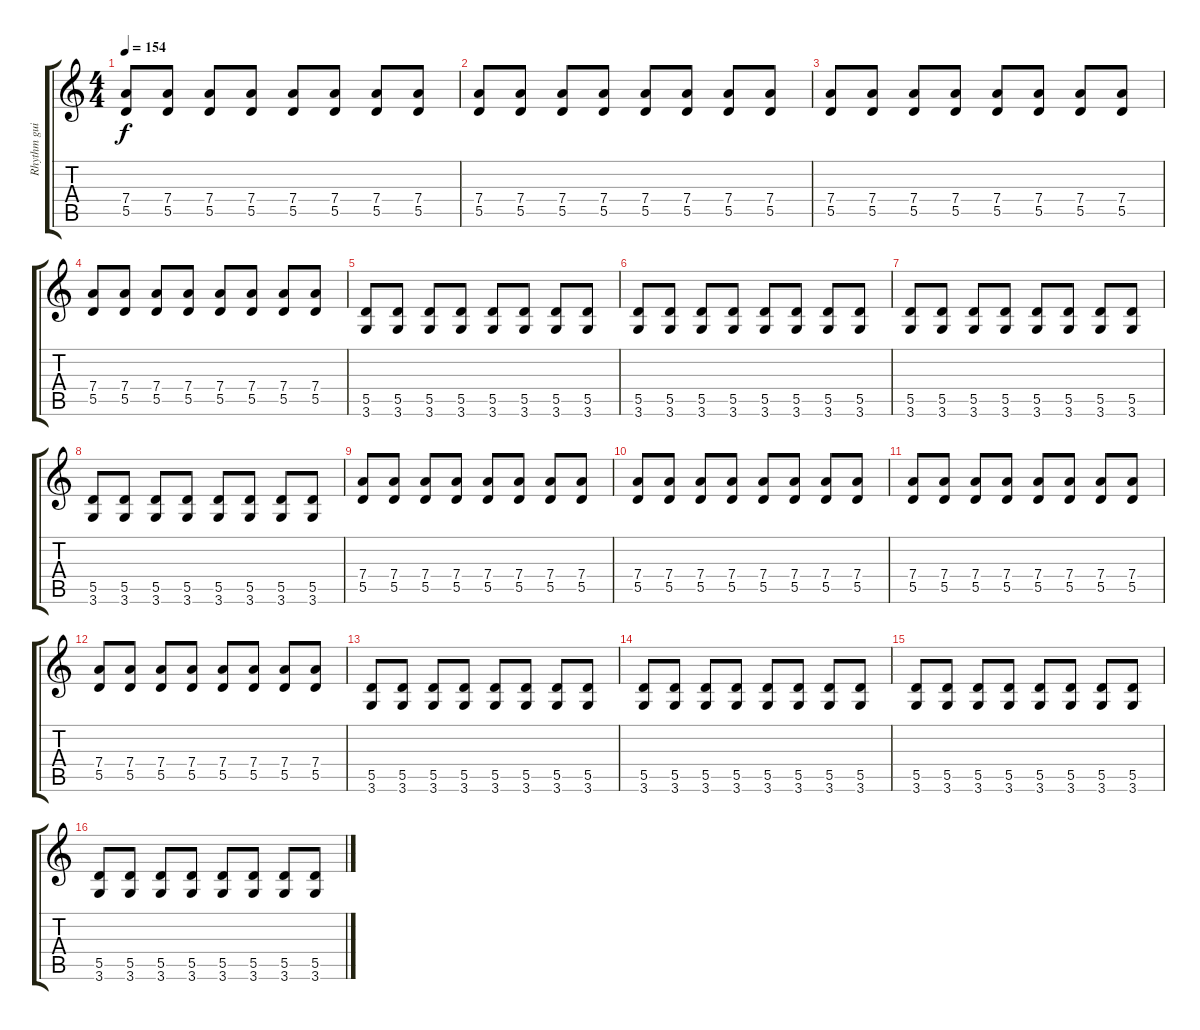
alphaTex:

\track ("Rhythm guitar" "Rhythm gui") {instrument overdrivenguitar}
\staff {score tabs}
\tuning (E4 B3 G3 D3 A2 E2) {hide}
\ts (4 4)
\tempo 154
\clef g2
\ks c
(7.4 5.5).8{dy f} (7.4 5.5).8 (7.4 5.5).8 (7.4 5.5).8 (7.4 5.5).8 (7.4 5.5).8 (7.4 5.5).8 (7.4 5.5).8 |
(7.4 5.5).8 (7.4 5.5).8 (7.4 5.5).8 (7.4 5.5).8 (7.4 5.5).8 (7.4 5.5).8 (7.4 5.5).8 (7.4 5.5).8 |
(7.4 5.5).8 (7.4 5.5).8 (7.4 5.5).8 (7.4 5.5).8 (7.4 5.5).8 (7.4 5.5).8 (7.4 5.5).8 (7.4 5.5).8 |
(7.4 5.5).8 (7.4 5.5).8 (7.4 5.5).8 (7.4 5.5).8 (7.4 5.5).8 (7.4 5.5).8 (7.4 5.5).8 (7.4 5.5).8 |
(5.5 3.6).8 (5.5 3.6).8 (5.5 3.6).8 (5.5 3.6).8 (5.5 3.6).8 (5.5 3.6).8 (5.5 3.6).8 (5.5 3.6).8 |
(5.5 3.6).8 (5.5 3.6).8 (5.5 3.6).8 (5.5 3.6).8 (5.5 3.6).8 (5.5 3.6).8 (5.5 3.6).8 (5.5 3.6).8 |
(5.5 3.6).8 (5.5 3.6).8 (5.5 3.6).8 (5.5 3.6).8 (5.5 3.6).8 (5.5 3.6).8 (5.5 3.6).8 (5.5 3.6).8 |
(5.5 3.6).8 (5.5 3.6).8 (5.5 3.6).8 (5.5 3.6).8 (5.5 3.6).8 (5.5 3.6).8 (5.5 3.6).8 (5.5 3.6).8 |
(7.4 5.5).8 (7.4 5.5).8 (7.4 5.5).8 (7.4 5.5).8 (7.4 5.5).8 (7.4 5.5).8 (7.4 5.5).8 (7.4 5.5).8 |
(7.4 5.5).8 (7.4 5.5).8 (7.4 5.5).8 (7.4 5.5).8 (7.4 5.5).8 (7.4 5.5).8 (7.4 5.5).8 (7.4 5.5).8 |
(7.4 5.5).8 (7.4 5.5).8 (7.4 5.5).8 (7.4 5.5).8 (7.4 5.5).8 (7.4 5.5).8 (7.4 5.5).8 (7.4 5.5).8 |
(7.4 5.5).8 (7.4 5.5).8 (7.4 5.5).8 (7.4 5.5).8 (7.4 5.5).8 (7.4 5.5).8 (7.4 5.5).8 (7.4 5.5).8 |
(5.5 3.6).8 (5.5 3.6).8 (5.5 3.6).8 (5.5 3.6).8 (5.5 3.6).8 (5.5 3.6).8 (5.5 3.6).8 (5.5 3.6).8 |
(5.5 3.6).8 (5.5 3.6).8 (5.5 3.6).8 (5.5 3.6).8 (5.5 3.6).8 (5.5 3.6).8 (5.5 3.6).8 (5.5 3.6).8 |
(5.5 3.6).8 (5.5 3.6).8 (5.5 3.6).8 (5.5 3.6).8 (5.5 3.6).8 (5.5 3.6).8 (5.5 3.6).8 (5.5 3.6).8 |
(5.5 3.6).8 (5.5 3.6).8 (5.5 3.6).8 (5.5 3.6).8 (5.5 3.6).8 (5.5 3.6).8 (5.5 3.6).8 (5.5 3.6).8
